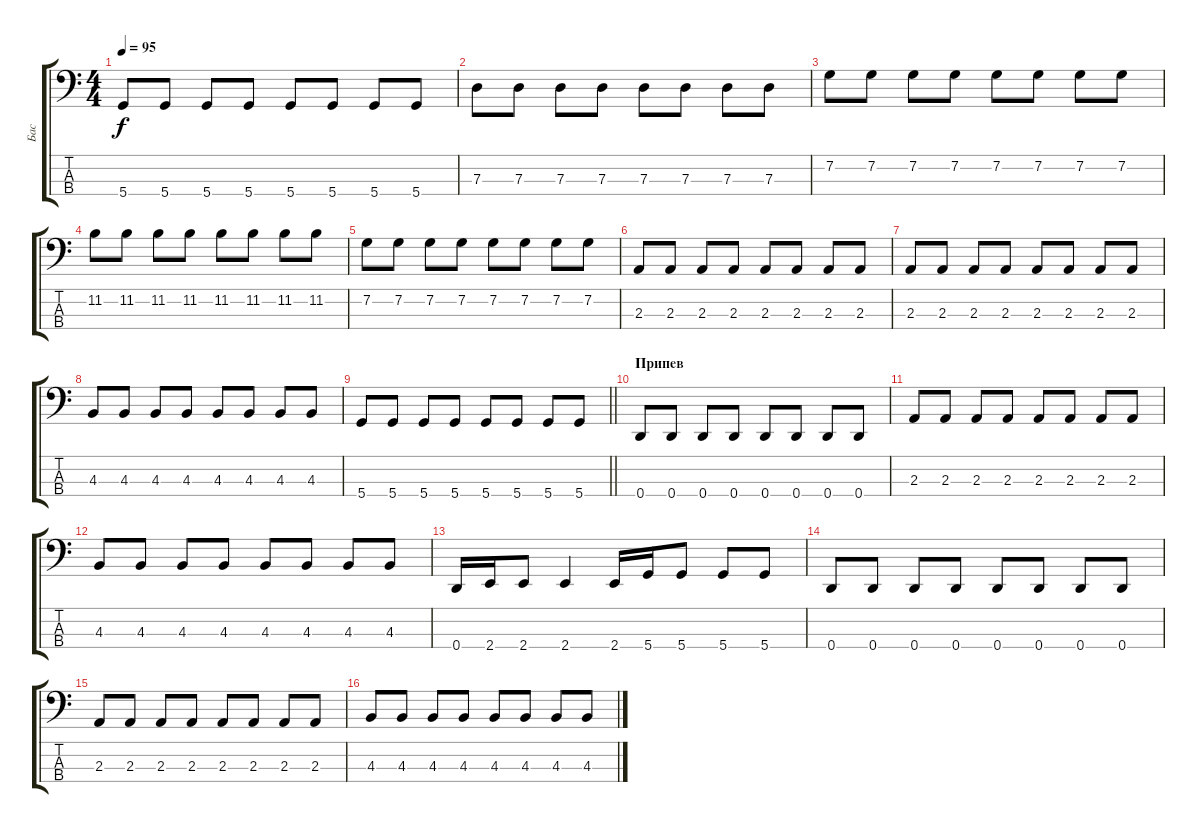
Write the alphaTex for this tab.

\track ("Бас" "Бас") {instrument electricbassfinger}
\staff {score tabs}
\tuning (F2 C2 G1 D1) {hide}
\ts (4 4)
\tempo 95
\clef f4
\ks c
5.4.8{dy f} 5.4.8 5.4.8 5.4.8 5.4.8 5.4.8 5.4.8 5.4.8 |
7.3.8 7.3.8 7.3.8 7.3.8 7.3.8 7.3.8 7.3.8 7.3.8 |
7.2.8 7.2.8 7.2.8 7.2.8 7.2.8 7.2.8 7.2.8 7.2.8 |
11.2.8 11.2.8 11.2.8 11.2.8 11.2.8 11.2.8 11.2.8 11.2.8 |
7.2.8 7.2.8 7.2.8 7.2.8 7.2.8 7.2.8 7.2.8 7.2.8 |
2.3.8 2.3.8 2.3.8 2.3.8 2.3.8 2.3.8 2.3.8 2.3.8 |
2.3.8 2.3.8 2.3.8 2.3.8 2.3.8 2.3.8 2.3.8 2.3.8 |
4.3.8 4.3.8 4.3.8 4.3.8 4.3.8 4.3.8 4.3.8 4.3.8 |
\barLineRight lightlight
5.4.8 5.4.8 5.4.8 5.4.8 5.4.8 5.4.8 5.4.8 5.4.8 |
\section ("" "Припев")
0.4.8 0.4.8 0.4.8 0.4.8 0.4.8 0.4.8 0.4.8 0.4.8 |
2.3.8 2.3.8 2.3.8 2.3.8 2.3.8 2.3.8 2.3.8 2.3.8 |
4.3.8 4.3.8 4.3.8 4.3.8 4.3.8 4.3.8 4.3.8 4.3.8 |
0.4.16 2.4.16 2.4.8 2.4.4 2.4.16 5.4.16 5.4.8 5.4.8 5.4.8 |
0.4.8 0.4.8 0.4.8 0.4.8 0.4.8 0.4.8 0.4.8 0.4.8 |
2.3.8 2.3.8 2.3.8 2.3.8 2.3.8 2.3.8 2.3.8 2.3.8 |
4.3.8 4.3.8 4.3.8 4.3.8 4.3.8 4.3.8 4.3.8 4.3.8
